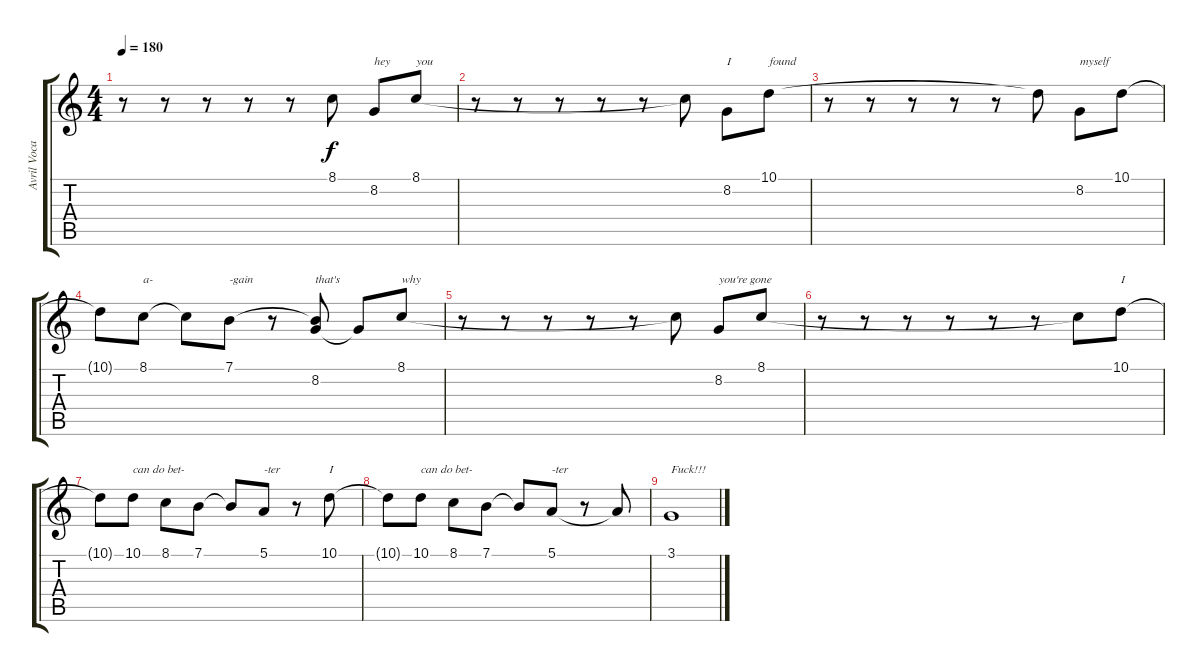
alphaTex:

\track ("Avril Vocals" "Avril Voca") {instrument clarinet}
\staff {score tabs}
\tuning (E4 B3 G3 D3 A2 E2) {hide}
\ts (4 4)
\tempo 180
\clef g2
\ks c
r.8{dy f} r.8 r.8 r.8 r.8 8.1{t}.8 8.2.8{txt "hey"} 8.1.8{txt "you"} |
r.8 r.8 r.8 r.8 r.8 8.1{t}.8 8.2.8{txt "I"} 10.1.8{txt "found"} |
r.8 r.8 r.8 r.8 r.8 10.1{t}.8 8.2.8{txt "myself"} 10.1.8 |
10.1{t}.8 8.1.8{txt "a-"} 8.1{t}.8 7.1.8{txt "-gain"} r.8 (7.1{t} 8.2).8{txt "that's"} 8.2{t}.8 8.1.8{txt "why"} |
r.8 r.8 r.8 r.8 r.8 8.1{t}.8 8.2.8{txt "you're gone"} 8.1.8 |
r.8 r.8 r.8 r.8 r.8 r.8 8.1{t}.8 10.1.8{txt "I"} |
10.1{t}.8 10.1.8{txt "can do bet-"} 8.1.8 7.1.8 7.1{t}.8 5.1.8{txt "-ter"} r.8 10.1.8{txt "I"} |
10.1{t}.8 10.1.8{txt "can do bet-"} 8.1.8 7.1.8 7.1{t}.8 5.1.8{txt "-ter"} r.8 5.1{t}.8 |
3.1.1{txt "Fuck!!!"}
